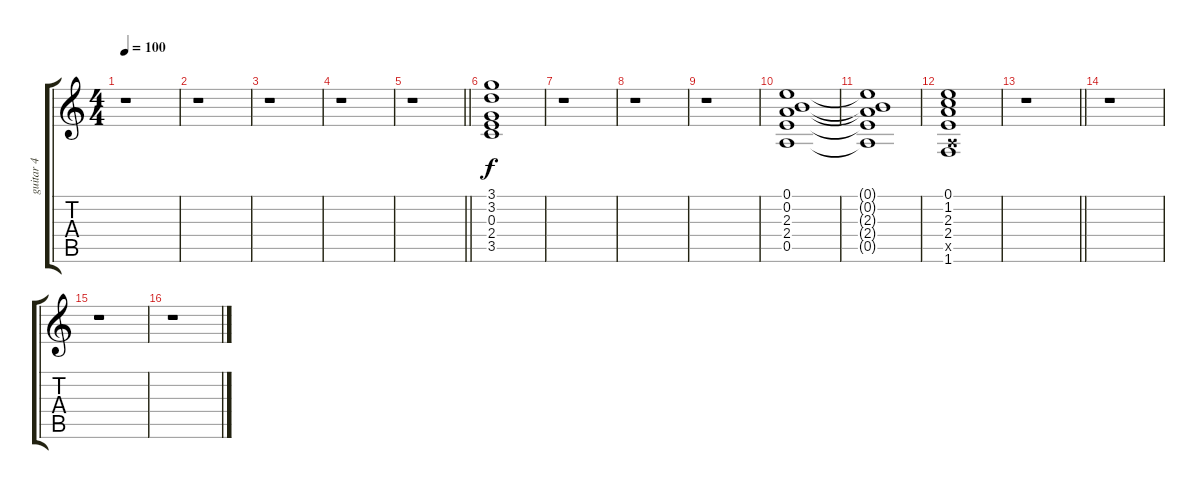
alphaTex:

\track ("guitar 4" "guitar 4") {instrument acousticguitarnylon}
\staff {score tabs}
\tuning (E4 B3 G3 D3 A2 E2) {hide}
\ts (4 4)
\tempo 100
\clef g2
\ks c
r.1{dy f} |
r.1 |
r.1 |
r.1 |
\barLineRight lightlight
r.1 |
(3.1 3.2 0.3 2.4 3.5).1 |
r.1 |
r.1 |
r.1 |
(0.1 0.2 2.3 2.4 0.5).1 |
(0.1{t} 0.2{t} 2.3{t} 2.4{t} 0.5{t}).1 |
(0.1 1.2 2.3 2.4 0.5{x} 1.6).1 |
\barLineRight lightlight
r.1 |
r.1 |
r.1 |
r.1
